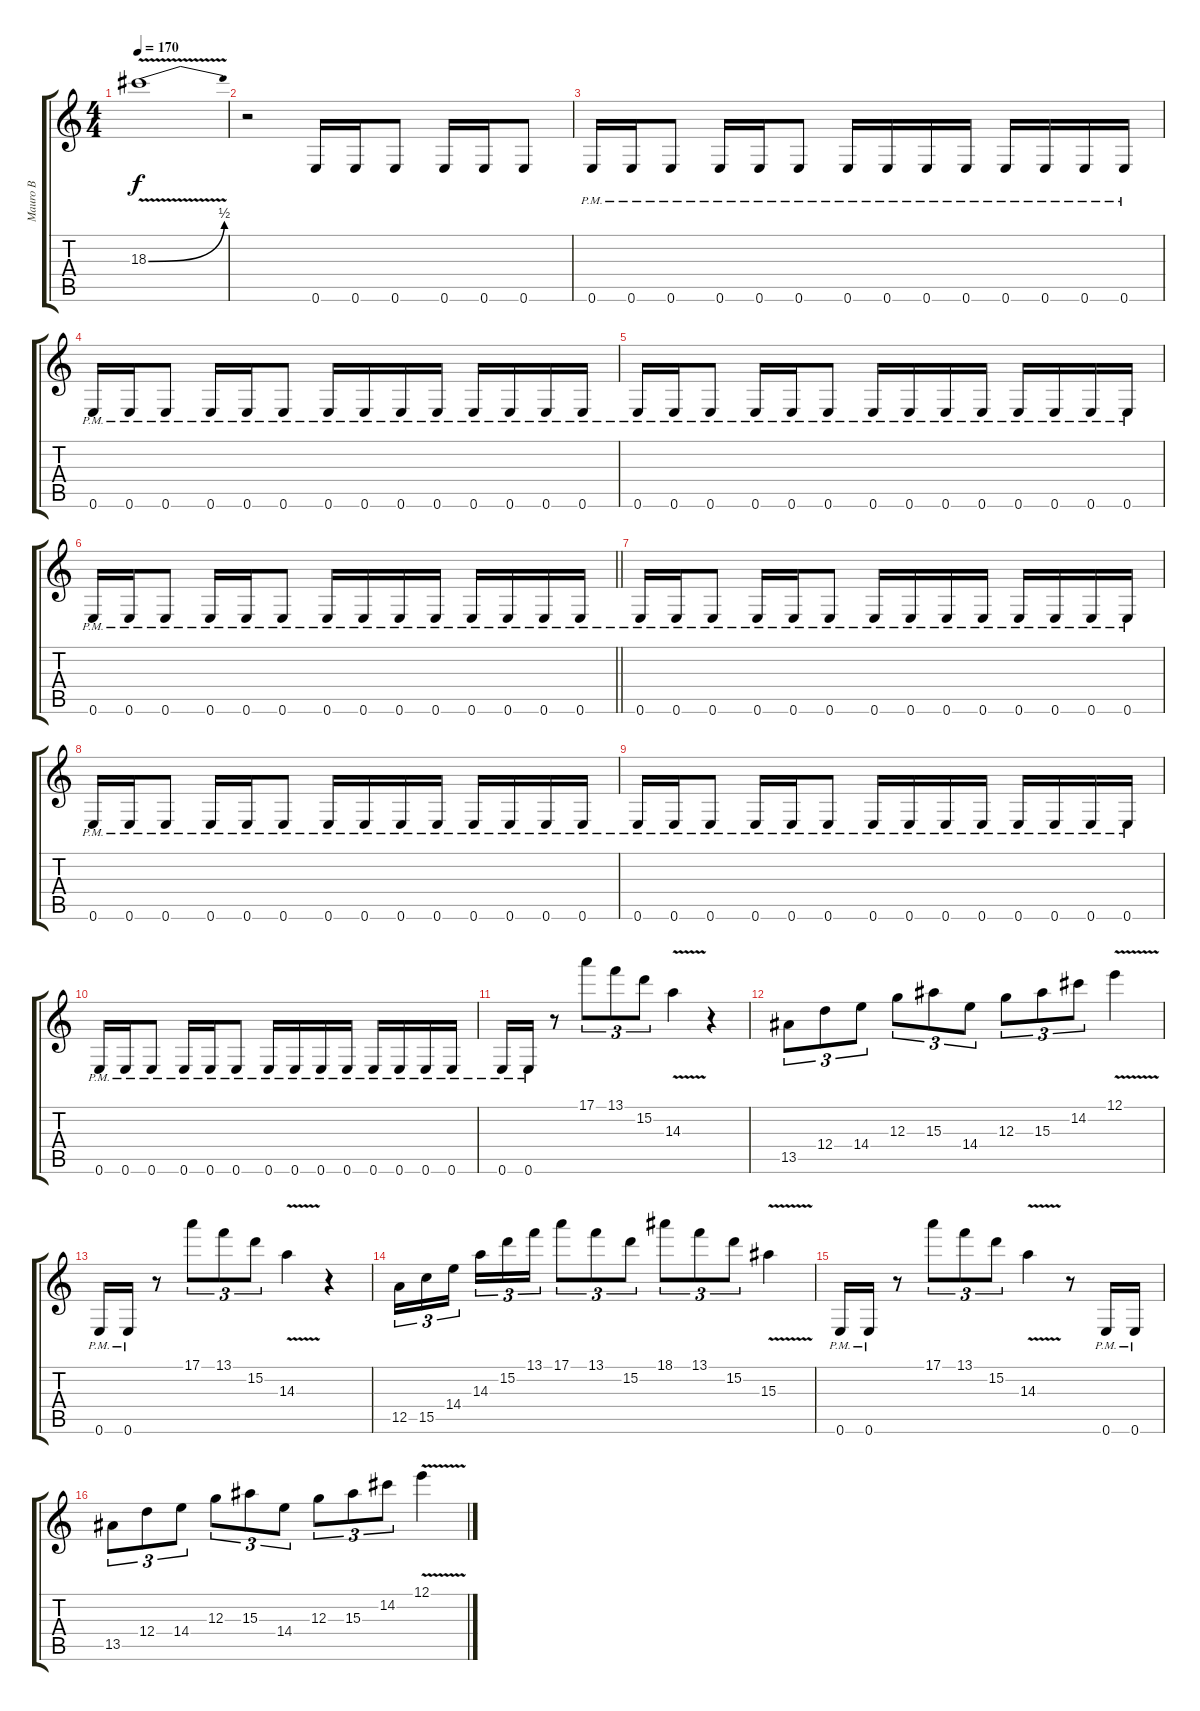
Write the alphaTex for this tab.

\track ("Mauro B" "Mauro B") {instrument overdrivenguitar}
\staff {score tabs}
\tuning (E4 B3 G3 D3 A2 E2) {hide}
\ts (4 4)
\tempo 180
\tempo 170
\clef g2
\ks c
18.3{be (bend 0 0 60 2) v}.1{dy f} |
r.2 0.6.16 0.6.16 0.6.8 0.6.16 0.6.16 0.6.8 |
0.6{pm}.16{balance 16} 0.6{pm}.16 0.6{pm}.8 0.6{pm}.16 0.6{pm}.16 0.6{pm}.8 0.6{pm}.16 0.6{pm}.16 0.6{pm}.16 0.6{pm}.16 0.6{pm}.16 0.6{pm}.16 0.6{pm}.16 0.6{pm}.16 |
0.6{pm}.16 0.6{pm}.16 0.6{pm}.8 0.6{pm}.16 0.6{pm}.16 0.6{pm}.8 0.6{pm}.16 0.6{pm}.16 0.6{pm}.16 0.6{pm}.16 0.6{pm}.16 0.6{pm}.16 0.6{pm}.16 0.6{pm}.16 |
0.6{pm}.16 0.6{pm}.16 0.6{pm}.8 0.6{pm}.16 0.6{pm}.16 0.6{pm}.8 0.6{pm}.16 0.6{pm}.16 0.6{pm}.16 0.6{pm}.16 0.6{pm}.16 0.6{pm}.16 0.6{pm}.16 0.6{pm}.16 |
\barLineRight lightlight
0.6{pm}.16 0.6{pm}.16 0.6{pm}.8 0.6{pm}.16 0.6{pm}.16 0.6{pm}.8 0.6{pm}.16 0.6{pm}.16 0.6{pm}.16 0.6{pm}.16 0.6{pm}.16 0.6{pm}.16 0.6{pm}.16 0.6{pm}.16 |
0.6{pm}.16 0.6{pm}.16 0.6{pm}.8 0.6{pm}.16 0.6{pm}.16 0.6{pm}.8 0.6{pm}.16 0.6{pm}.16 0.6{pm}.16 0.6{pm}.16 0.6{pm}.16 0.6{pm}.16 0.6{pm}.16 0.6{pm}.16 |
0.6{pm}.16 0.6{pm}.16 0.6{pm}.8 0.6{pm}.16 0.6{pm}.16 0.6{pm}.8 0.6{pm}.16 0.6{pm}.16 0.6{pm}.16 0.6{pm}.16 0.6{pm}.16 0.6{pm}.16 0.6{pm}.16 0.6{pm}.16 |
0.6{pm}.16 0.6{pm}.16 0.6{pm}.8 0.6{pm}.16 0.6{pm}.16 0.6{pm}.8 0.6{pm}.16 0.6{pm}.16 0.6{pm}.16 0.6{pm}.16 0.6{pm}.16 0.6{pm}.16 0.6{pm}.16 0.6{pm}.16 |
0.6{pm}.16 0.6{pm}.16 0.6{pm}.8 0.6{pm}.16 0.6{pm}.16 0.6{pm}.8 0.6{pm}.16 0.6{pm}.16 0.6{pm}.16 0.6{pm}.16 0.6{pm}.16 0.6{pm}.16 0.6{pm}.16 0.6{pm}.16 |
0.6{pm}.16 0.6{pm}.16 r.8 17.1.8{tu (3 2)} 13.1.8{tu (3 2)} 15.2.8{tu (3 2)} 14.3{v}.4 r.4 |
13.5.8{tu (3 2)} 12.4.8{tu (3 2)} 14.4.8{tu (3 2)} 12.3.8{tu (3 2)} 15.3.8{tu (3 2)} 14.4.8{tu (3 2)} 12.3.8{tu (3 2)} 15.3.8{tu (3 2)} 14.2.8{tu (3 2)} 12.1{v}.4 |
0.6{pm}.16 0.6{pm}.16 r.8 17.1.8{tu (3 2)} 13.1.8{tu (3 2)} 15.2.8{tu (3 2)} 14.3{v}.4 r.4 |
12.5.16{tu (3 2)} 15.5.16{tu (3 2)} 14.4.16{tu (3 2) beam splitsecondary} 14.3.16{tu (3 2)} 15.2.16{tu (3 2)} 13.1.16{tu (3 2)} 17.1.8{tu (3 2)} 13.1.8{tu (3 2)} 15.2.8{tu (3 2)} 18.1.8{tu (3 2)} 13.1.8{tu (3 2)} 15.2.8{tu (3 2)} 15.3{v}.4 |
0.6{pm}.16 0.6{pm}.16 r.8 17.1.8{tu (3 2)} 13.1.8{tu (3 2)} 15.2.8{tu (3 2)} 14.3{v}.4 r.8 0.6{pm}.16 0.6{pm}.16 |
13.5.8{tu (3 2)} 12.4.8{tu (3 2)} 14.4.8{tu (3 2)} 12.3.8{tu (3 2)} 15.3.8{tu (3 2)} 14.4.8{tu (3 2)} 12.3.8{tu (3 2)} 15.3.8{tu (3 2)} 14.2.8{tu (3 2)} 12.1{v}.4
